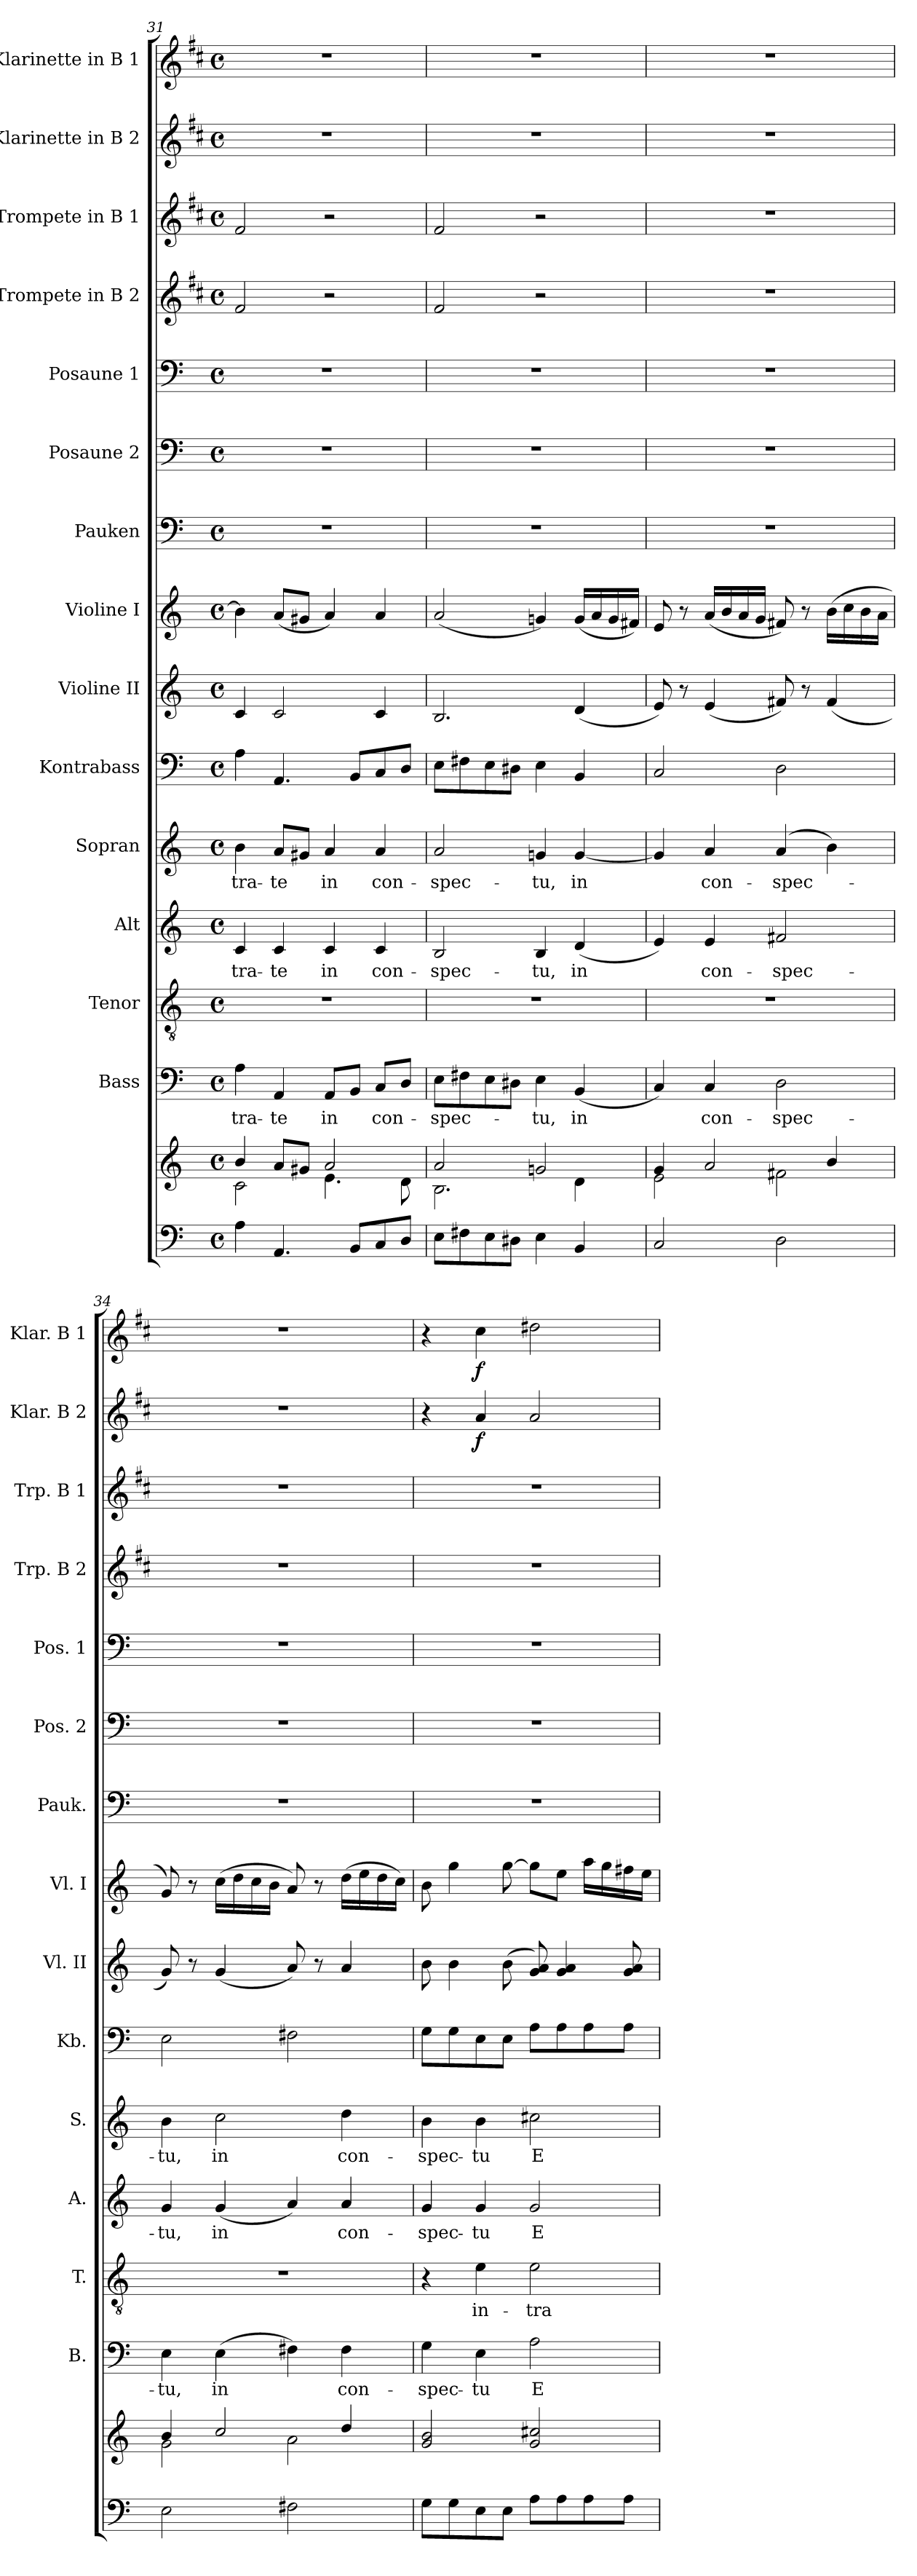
**kern	**kern	**kern	**text	**kern	**text	**kern	**text	**kern	**text	**kern	**kern	**kern	**kern	**kern	**kern	**kern	**kern	**kern	**dynam	**kern	**dynam
*part15	*part15	*part14	*part14	*part13	*part13	*part12	*part12	*part11	*part11	*part10	*part9	*part8	*part7	*part6	*part5	*part4	*part3	*part2	*part2	*part1	*part1
*staff16	*staff15	*staff14	*staff14	*staff13	*staff13	*staff12	*staff12	*staff11	*staff11	*staff10	*staff9	*staff8	*staff7	*staff6	*staff5	*staff4	*staff3	*staff2	*staff2	*staff1	*staff1
*	*	*I"Bass	*	*I"Tenor	*	*I"Alt	*	*I"Sopran	*	*I"Kontrabass	*I"Violine II	*I"Violine I	*I"Pauken	*I"Posaune 2	*I"Posaune 1	*I"Trompete in B 2	*I"Trompete in B 1	*I"Klarinette in B 2	*	*I"Klarinette in B 1	*
*	*	*I'B.	*	*I'T.	*	*I'A.	*	*I'S.	*	*I'Kb.	*I'Vl. II	*I'Vl. I	*I'Pauk.	*I'Pos. 2	*I'Pos. 1	*I'Trp. B 2	*I'Trp. B 1	*I'Klar. B 2	*	*I'Klar. B 1	*
*clefF4	*clefG2	*clefF4	*	*clefGv2	*	*clefG2	*	*clefG2	*	*clefF4	*clefG2	*clefG2	*clefF4	*clefF4	*clefF4	*clefG2	*clefG2	*clefG2	*	*clefG2	*
*	*	*	*	*	*	*	*	*	*	*ITrd7c12	*	*	*	*	*	*ITrd1c2	*ITrd1c2	*ITrd1c2	*	*ITrd1c2	*
*k[]	*k[]	*k[]	*	*k[]	*	*k[]	*	*k[]	*	*k[]	*k[]	*k[]	*k[]	*k[]	*k[]	*k[]	*k[]	*k[]	*	*k[]	*
*C:	*C:	*C:	*	*C:	*	*C:	*	*C:	*	*C:	*C:	*C:	*C:	*C:	*C:	*C:	*C:	*C:	*	*C:	*
*M4/4	*M4/4	*M4/4	*	*M4/4	*	*M4/4	*	*M4/4	*	*M4/4	*M4/4	*M4/4	*M4/4	*M4/4	*M4/4	*M4/4	*M4/4	*M4/4	*	*M4/4	*
*met(c)	*met(c)	*met(c)	*	*met(c)	*	*met(c)	*	*met(c)	*	*met(c)	*met(c)	*met(c)	*met(c)	*met(c)	*met(c)	*met(c)	*met(c)	*met(c)	*	*met(c)	*
=31	=31	=31	=31	=31	=31	=31	=31	=31	=31	=31	=31	=31	=31	=31	=31	=31	=31	=31	=31	=31	=31
*	*^	*	*	*	*	*	*	*	*	*	*	*	*	*	*	*	*	*	*	*	*
!	!	!	!	!LO:LY:b	!	!	!	!LO:LY:b	!	!LO:LY:b	!	!	!	!	!	!	!	!	!	!	!	!
4A\	4b/	2c\	4A\	-tra-	1r	.	4c/	-tra-	4b\	-tra-	4AA\	4c/	4b\]	1r	1r	1r	2e/	2e/	1r	.	1r	.
!	!	!	!	!LO:LY:b	!	!	!	!LO:LY:b	!	!LO:LY:b	!	!	!	!	!	!	!	!	!	!	!	!
4.AA/	8a/L	.	4AA/	-te	.	.	4c/	-te	8a/L	-te	4.AAA/	2c/	(<8a/L	.	.	.	.	.	.	.	.	.
.	8g#X/J	.	.	.	.	.	.	.	8g#X/J	.	.	.	8g#X/J	.	.	.	.	.	.	.	.	.
!	!	!	!	!LO:LY:b	!	!	!	!LO:LY:b	!	!LO:LY:b	!	!	!	!	!	!	!	!	!	!	!	!
.	2a/	4.e\	8AA/L	in	.	.	4c/	in	4a/	in	.	.	4a/)	.	.	.	2r	2r	.	.	.	.
8BB/L	.	.	8BB/J	.	.	.	.	.	.	.	8BBB/L	.	.	.	.	.	.	.	.	.	.	.
!	!	!	!	!LO:LY:b	!	!	!	!LO:LY:b	!	!LO:LY:b	!	!	!	!	!	!	!	!	!	!	!	!
8C/	.	.	8C/L	con-	.	.	4c/	con-	4a/	con-	8CC/	4c/	4a/	.	.	.	.	.	.	.	.	.
8D/J	.	8d\	8D/J	.	.	.	.	.	.	.	8DD/J	.	.	.	.	.	.	.	.	.	.	.
=32	=32	=32	=32	=32	=32	=32	=32	=32	=32	=32	=32	=32	=32	=32	=32	=32	=32	=32	=32	=32	=32	=32
!	!	!	!	!LO:LY:b	!	!	!	!LO:LY:b	!	!LO:LY:b	!	!	!	!	!	!	!	!	!	!	!	!
8E\L	2a/	2.B\	8E\L	-spec-	1r	.	2B/	-spec-	2a/	-spec-	8EE\L	2.B/	(<2a/	1r	1r	1r	2e/	2e/	1r	.	1r	.
8F#X\	.	.	8F#X\	.	.	.	.	.	.	.	8FF#X\	.	.	.	.	.	.	.	.	.	.	.
8E\	.	.	8E\	.	.	.	.	.	.	.	8EE\	.	.	.	.	.	.	.	.	.	.	.
8D#X\J	.	.	8D#X\J	.	.	.	.	.	.	.	8DD#X\J	.	.	.	.	.	.	.	.	.	.	.
!	!	!	!	!LO:LY:b	!	!	!	!LO:LY:b	!	!LO:LY:b	!	!	!	!	!	!	!	!	!	!	!	!
4E\	2gn/	.	4E\	-tu,	.	.	4B/	-tu,	4gn/	-tu,	4EE\	.	4gn/)	.	.	.	2r	2r	.	.	.	.
!	!	!	!	!LO:LY:b	!	!	!	!LO:LY:b	!	!LO:LY:b	!	!	!	!	!	!	!	!	!	!	!	!
4BB/	.	4d\	(<4BB/	in	.	.	(<4d/	in	[4g/	in	4BBB/	(<4d/	(<16g/LL	.	.	.	.	.	.	.	.	.
.	.	.	.	.	.	.	.	.	.	.	.	.	16a/	.	.	.	.	.	.	.	.	.
.	.	.	.	.	.	.	.	.	.	.	.	.	16g/	.	.	.	.	.	.	.	.	.
.	.	.	.	.	.	.	.	.	.	.	.	.	16f#X/JJ)	.	.	.	.	.	.	.	.	.
!!LO:PB:g=z
=33	=33	=33	=33	=33	=33	=33	=33	=33	=33	=33	=33	=33	=33	=33	=33	=33	=33	=33	=33	=33	=33	=33
2C/	4g/	2e\	4C/)	.	1r	.	4e/)	.	4g/]	.	2CC/	8e/)	8e/	1r	1r	1r	1r	1r	1r	.	1r	.
.	.	.	.	.	.	.	.	.	.	.	.	8r	8r	.	.	.	.	.	.	.	.	.
!	!	!	!	!LO:LY:b	!	!	!	!LO:LY:b	!	!LO:LY:b	!	!	!	!	!	!	!	!	!	!	!	!
.	2a/	.	4C/	con-	.	.	4e/	con-	4a/	con-	.	(<4e/	(<16a/LL	.	.	.	.	.	.	.	.	.
.	.	.	.	.	.	.	.	.	.	.	.	.	16b/	.	.	.	.	.	.	.	.	.
.	.	.	.	.	.	.	.	.	.	.	.	.	16a/	.	.	.	.	.	.	.	.	.
.	.	.	.	.	.	.	.	.	.	.	.	.	16g/JJ	.	.	.	.	.	.	.	.	.
!	!	!	!	!LO:LY:b	!	!	!	!LO:LY:b	!	!LO:LY:b	!	!	!	!	!	!	!	!	!	!	!	!
2D\	.	2f#X\	2D\	-spec-	.	.	2f#X/	-spec-	(4a/	-spec-	2DD\	8f#X/)	8f#X/)	.	.	.	.	.	.	.	.	.
.	.	.	.	.	.	.	.	.	.	.	.	8r	8r	.	.	.	.	.	.	.	.	.
.	4b/	.	.	.	.	.	.	.	4b\)	.	.	(<4f#/	(>16b\LL	.	.	.	.	.	.	.	.	.
.	.	.	.	.	.	.	.	.	.	.	.	.	16cc\	.	.	.	.	.	.	.	.	.
.	.	.	.	.	.	.	.	.	.	.	.	.	16b\	.	.	.	.	.	.	.	.	.
.	.	.	.	.	.	.	.	.	.	.	.	.	16a\JJ	.	.	.	.	.	.	.	.	.
=34	=34	=34	=34	=34	=34	=34	=34	=34	=34	=34	=34	=34	=34	=34	=34	=34	=34	=34	=34	=34	=34	=34
!	!	!	!	!LO:LY:b	!	!	!	!LO:LY:b	!	!LO:LY:b	!	!	!	!	!	!	!	!	!	!	!	!
2E\	4b/	2g\	4E\	-tu,	1r	.	4g/	-tu,	4b\	-tu,	2EE\	8g/)	8g/)	1r	1r	1r	1r	1r	1r	.	1r	.
.	.	.	.	.	.	.	.	.	.	.	.	8r	8r	.	.	.	.	.	.	.	.	.
!	!	!	!	!LO:LY:b	!	!	!	!LO:LY:b	!	!LO:LY:b	!	!	!	!	!	!	!	!	!	!	!	!
.	2cc/	.	(>4E\	in	.	.	(<4g/	in	2cc\	in	.	(<4g/	(>16cc\LL	.	.	.	.	.	.	.	.	.
.	.	.	.	.	.	.	.	.	.	.	.	.	16dd\	.	.	.	.	.	.	.	.	.
.	.	.	.	.	.	.	.	.	.	.	.	.	16cc\	.	.	.	.	.	.	.	.	.
.	.	.	.	.	.	.	.	.	.	.	.	.	16b\JJ	.	.	.	.	.	.	.	.	.
2F#X\	.	2a\	4F#X\)	.	.	.	4a/)	.	.	.	2FF#X\	8a/)	8a/)	.	.	.	.	.	.	.	.	.
.	.	.	.	.	.	.	.	.	.	.	.	8r	8r	.	.	.	.	.	.	.	.	.
!	!	!	!	!LO:LY:b	!	!	!	!LO:LY:b	!	!LO:LY:b	!	!	!	!	!	!	!	!	!	!	!	!
.	4dd/	.	4F#\	con-	.	.	4a/	con-	4dd\	con-	.	4a/	(>16dd\LL	.	.	.	.	.	.	.	.	.
.	.	.	.	.	.	.	.	.	.	.	.	.	16ee\	.	.	.	.	.	.	.	.	.
.	.	.	.	.	.	.	.	.	.	.	.	.	16dd\	.	.	.	.	.	.	.	.	.
.	.	.	.	.	.	.	.	.	.	.	.	.	16cc\JJ)	.	.	.	.	.	.	.	.	.
*	*v	*v	*	*	*	*	*	*	*	*	*	*	*	*	*	*	*	*	*	*	*	*
=35	=35	=35	=35	=35	=35	=35	=35	=35	=35	=35	=35	=35	=35	=35	=35	=35	=35	=35	=35	=35	=35
!	!	!	!LO:LY:b	!	!	!	!LO:LY:b	!	!LO:LY:b	!	!	!	!	!	!	!	!	!	!	!	!
8G\L	2g/ 2b/	4G\	-spec-	4r	.	4g/	-spec-	4b\	-spec-	8GG\L	8b\	8b\	1r	1r	1r	1r	1r	4r	.	4r	.
8G\	.	.	.	.	.	.	.	.	.	8GG\	4b\	4gg\	.	.	.	.	.	.	.	.	.
!	!	!	!LO:LY:b	!	!LO:LY:b	!	!LO:LY:b	!	!LO:LY:b	!	!	!	!	!	!	!	!	!	!LO:DY:b	!	!LO:DY:b
8E\	.	4E\	-tu	4e\	in-	4g/	-tu	4b\	-tu	8EE\	.	.	.	.	.	.	.	4g/	f	4b\	f
8E\J	.	.	.	.	.	.	.	.	.	8EE\J	(>8b\	[8gg\	.	.	.	.	.	.	.	.	.
!	!	!	!LO:LY:b	!	!LO:LY:b	!	!LO:LY:b	!	!LO:LY:b	!	!	!	!	!	!	!	!	!	!	!	!
8A\L	2g/ 2cc#X/	2A\	E-	2e\	-tra-	2g/	E-	2cc#X\	E-	8AA\L	8g/ 8a/)	8gg\L]	.	.	.	.	.	2g/	.	2cc#X\	.
8A\	.	.	.	.	.	.	.	.	.	8AA\	4g/ 4a/	8ee\J	.	.	.	.	.	.	.	.	.
8A\	.	.	.	.	.	.	.	.	.	8AA\	.	16aa\LL	.	.	.	.	.	.	.	.	.
.	.	.	.	.	.	.	.	.	.	.	.	16gg\	.	.	.	.	.	.	.	.	.
8A\J	.	.	.	.	.	.	.	.	.	8AA\J	8g/ 8a/	16ff#X\	.	.	.	.	.	.	.	.	.
.	.	.	.	.	.	.	.	.	.	.	.	16ee\JJ	.	.	.	.	.	.	.	.	.
=	=	=	=	=	=	=	=	=	=	=	=	=	=	=	=	=	=	=	=	=	=
*-	*-	*-	*-	*-	*-	*-	*-	*-	*-	*-	*-	*-	*-	*-	*-	*-	*-	*-	*-	*-	*-
